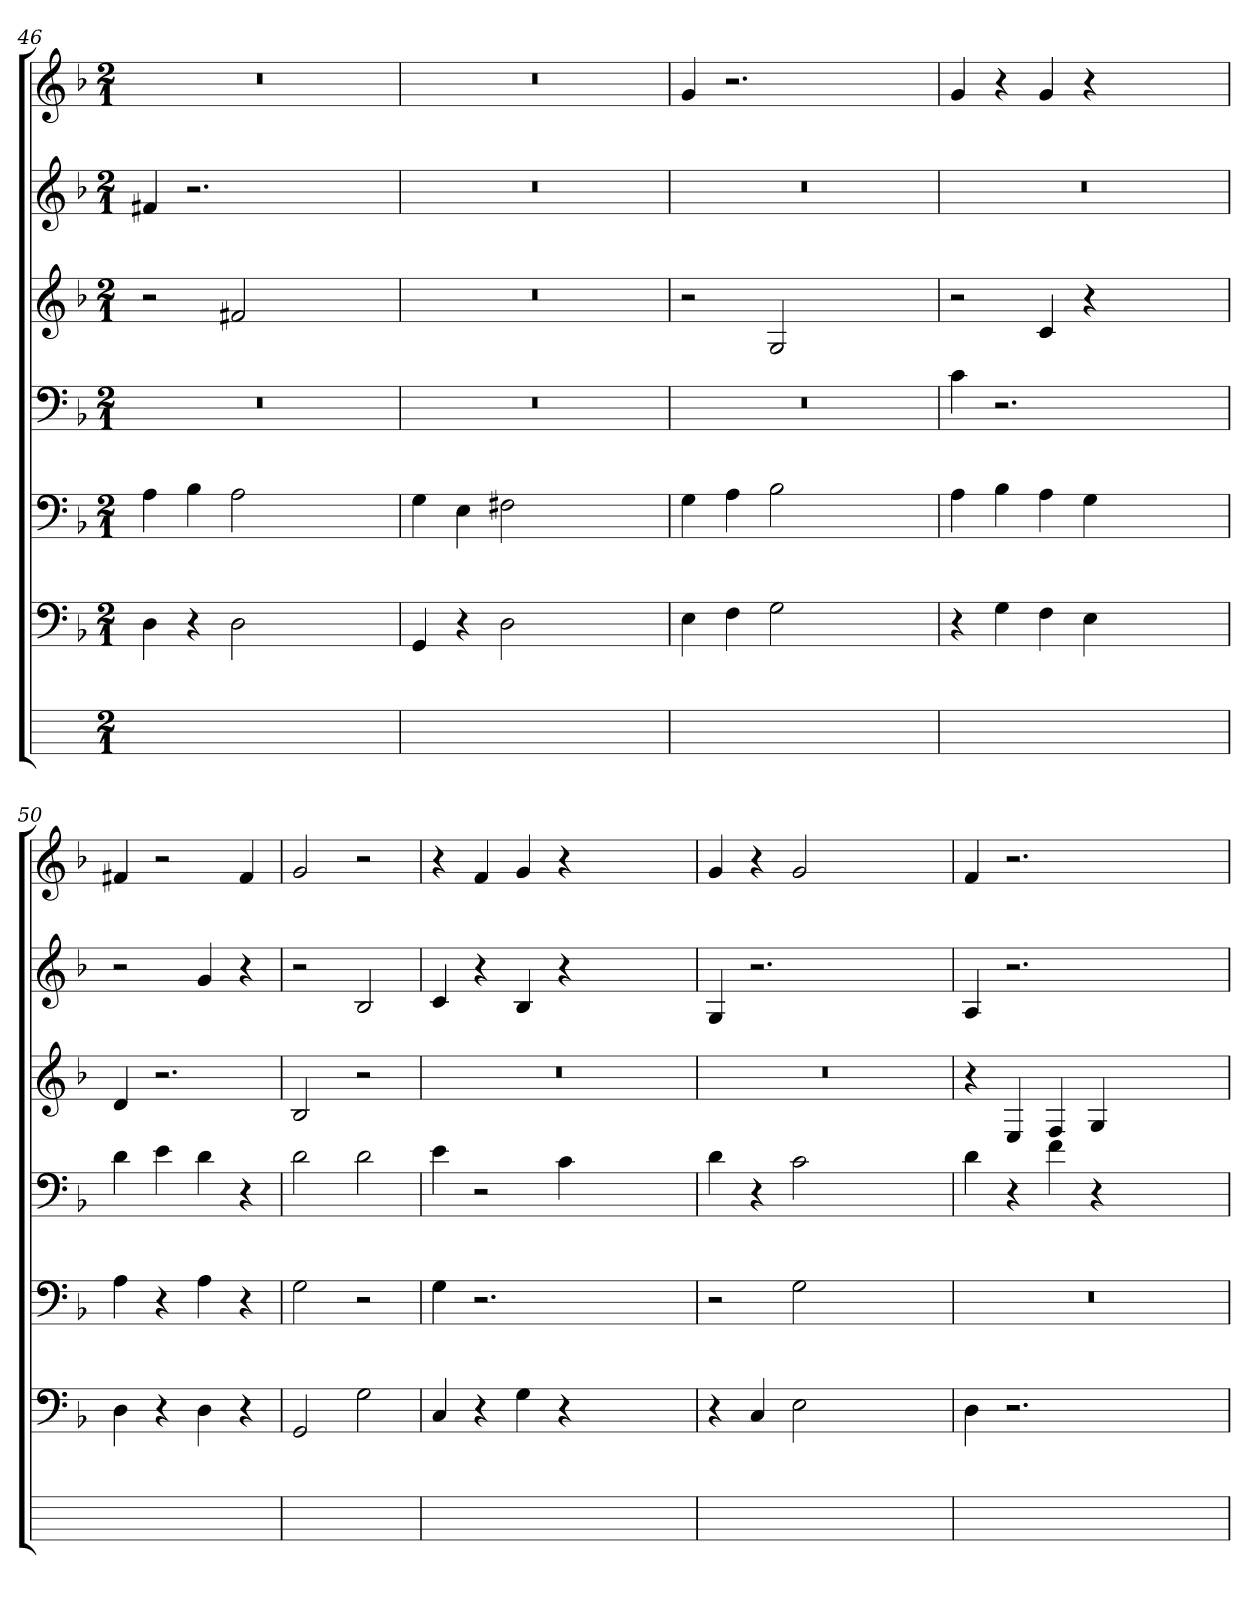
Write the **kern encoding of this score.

**kern	**kern	**kern	**kern	**kern	**kern	**kern
*part7	*part6	*part5	*part4	*part3	*part2	*part1
*staff7	*staff6	*staff5	*staff4	*staff3	*staff2	*staff1
*	*clefF4	*clefF4	*clefF4	*clefG2	*clefG2	*clefG2
*	*k[b-]	*k[b-]	*k[b-]	*k[b-]	*k[b-]	*k[b-]
*	*F:	*F:	*F:	*F:	*F:	*F:
*M2/1	*M2/1	*M2/1	*M2/1	*M2/1	*M2/1	*M2/1
=46	=46	=46	=46	=46	=46	=46
0ryy	4D	4A	0r	2r	4f#Xi	0r
.	4r	4B-j	.	.	2.r	.
.	2DZ	2AZ	.	2f#V	.	.
.	1ryy	1ryy	.	1ryy	1ryy	.
=47	=47	=47	=47	=47	=47	=47
0ryy	4GG	4G	0r	0r	0r	0r
.	4r	4Ej	.	.	.	.
.	2D	2F#Xi	.	.	.	.
.	1ryy	1ryy	.	.	.	.
=48	=48	=48	=48	=48	=48	=48
0ryy	4E	4G	0r	2r	0r	4g
.	4FV	4AV	.	.	.	2.r
.	2G	2B-	.	2G	.	.
.	1ryy	1ryy	.	1ryy	.	1ryy
=49	=49	=49	=49	=49	=49	=49
0ryy	4r	4AV	4cZ	2r	0r	4g
.	4GZ	4B-Z	2.r	.	.	4r
.	4F	4A	.	4c	.	4g
.	4E	4G	.	4r	.	4r
.	1ryy	1ryy	1ryy	1ryy	.	1ryy
=50	=50	=50	=50	=50	=50	=50
1ryy	4D	4A	4d	4d	2r	4f#Xi
.	4r	4r	4ej	2.r	.	2r
.	4DZ	4AZ	4dZ	.	4gV	.
.	4r	4r	4r	.	4r	4f#j
=51	=51	=51	=51	=51	=51	=51
1ryy	2GG	2G	2d	2B-	2r	2g
.	2G	2r	2d	2r	2B-	2r
=52	=52	=52	=52	=52	=52	=52
0ryy	4C	4GZ	4e	0r	4c	4r
.	4r	2.r	2r	.	4r	4fj
.	4G	.	.	.	4B-	4g
.	4r	.	4cj	.	4r	4r
.	1ryy	1ryy	1ryy	.	1ryy	1ryy
=53	=53	=53	=53	=53	=53	=53
0ryy	4r	2r	4d	0r	4G	4g
.	4CV	.	4r	.	2.r	4r
.	2E	2GZ	2c	.	.	2gZ
.	1ryy	1ryy	1ryy	.	1ryy	1ryy
=54	=54	=54	=54	=54	=54	=54
0ryy	4D	0r	4d	4r	4A	4f
.	2.r	.	4r	4Ej	2.r	2.r
.	.	.	4f	4F	.	.
.	.	.	4r	4Gj	.	.
.	1ryy	.	1ryy	1ryy	1ryy	1ryy
=	=	=	=	=	=	=
*-	*-	*-	*-	*-	*-	*-
